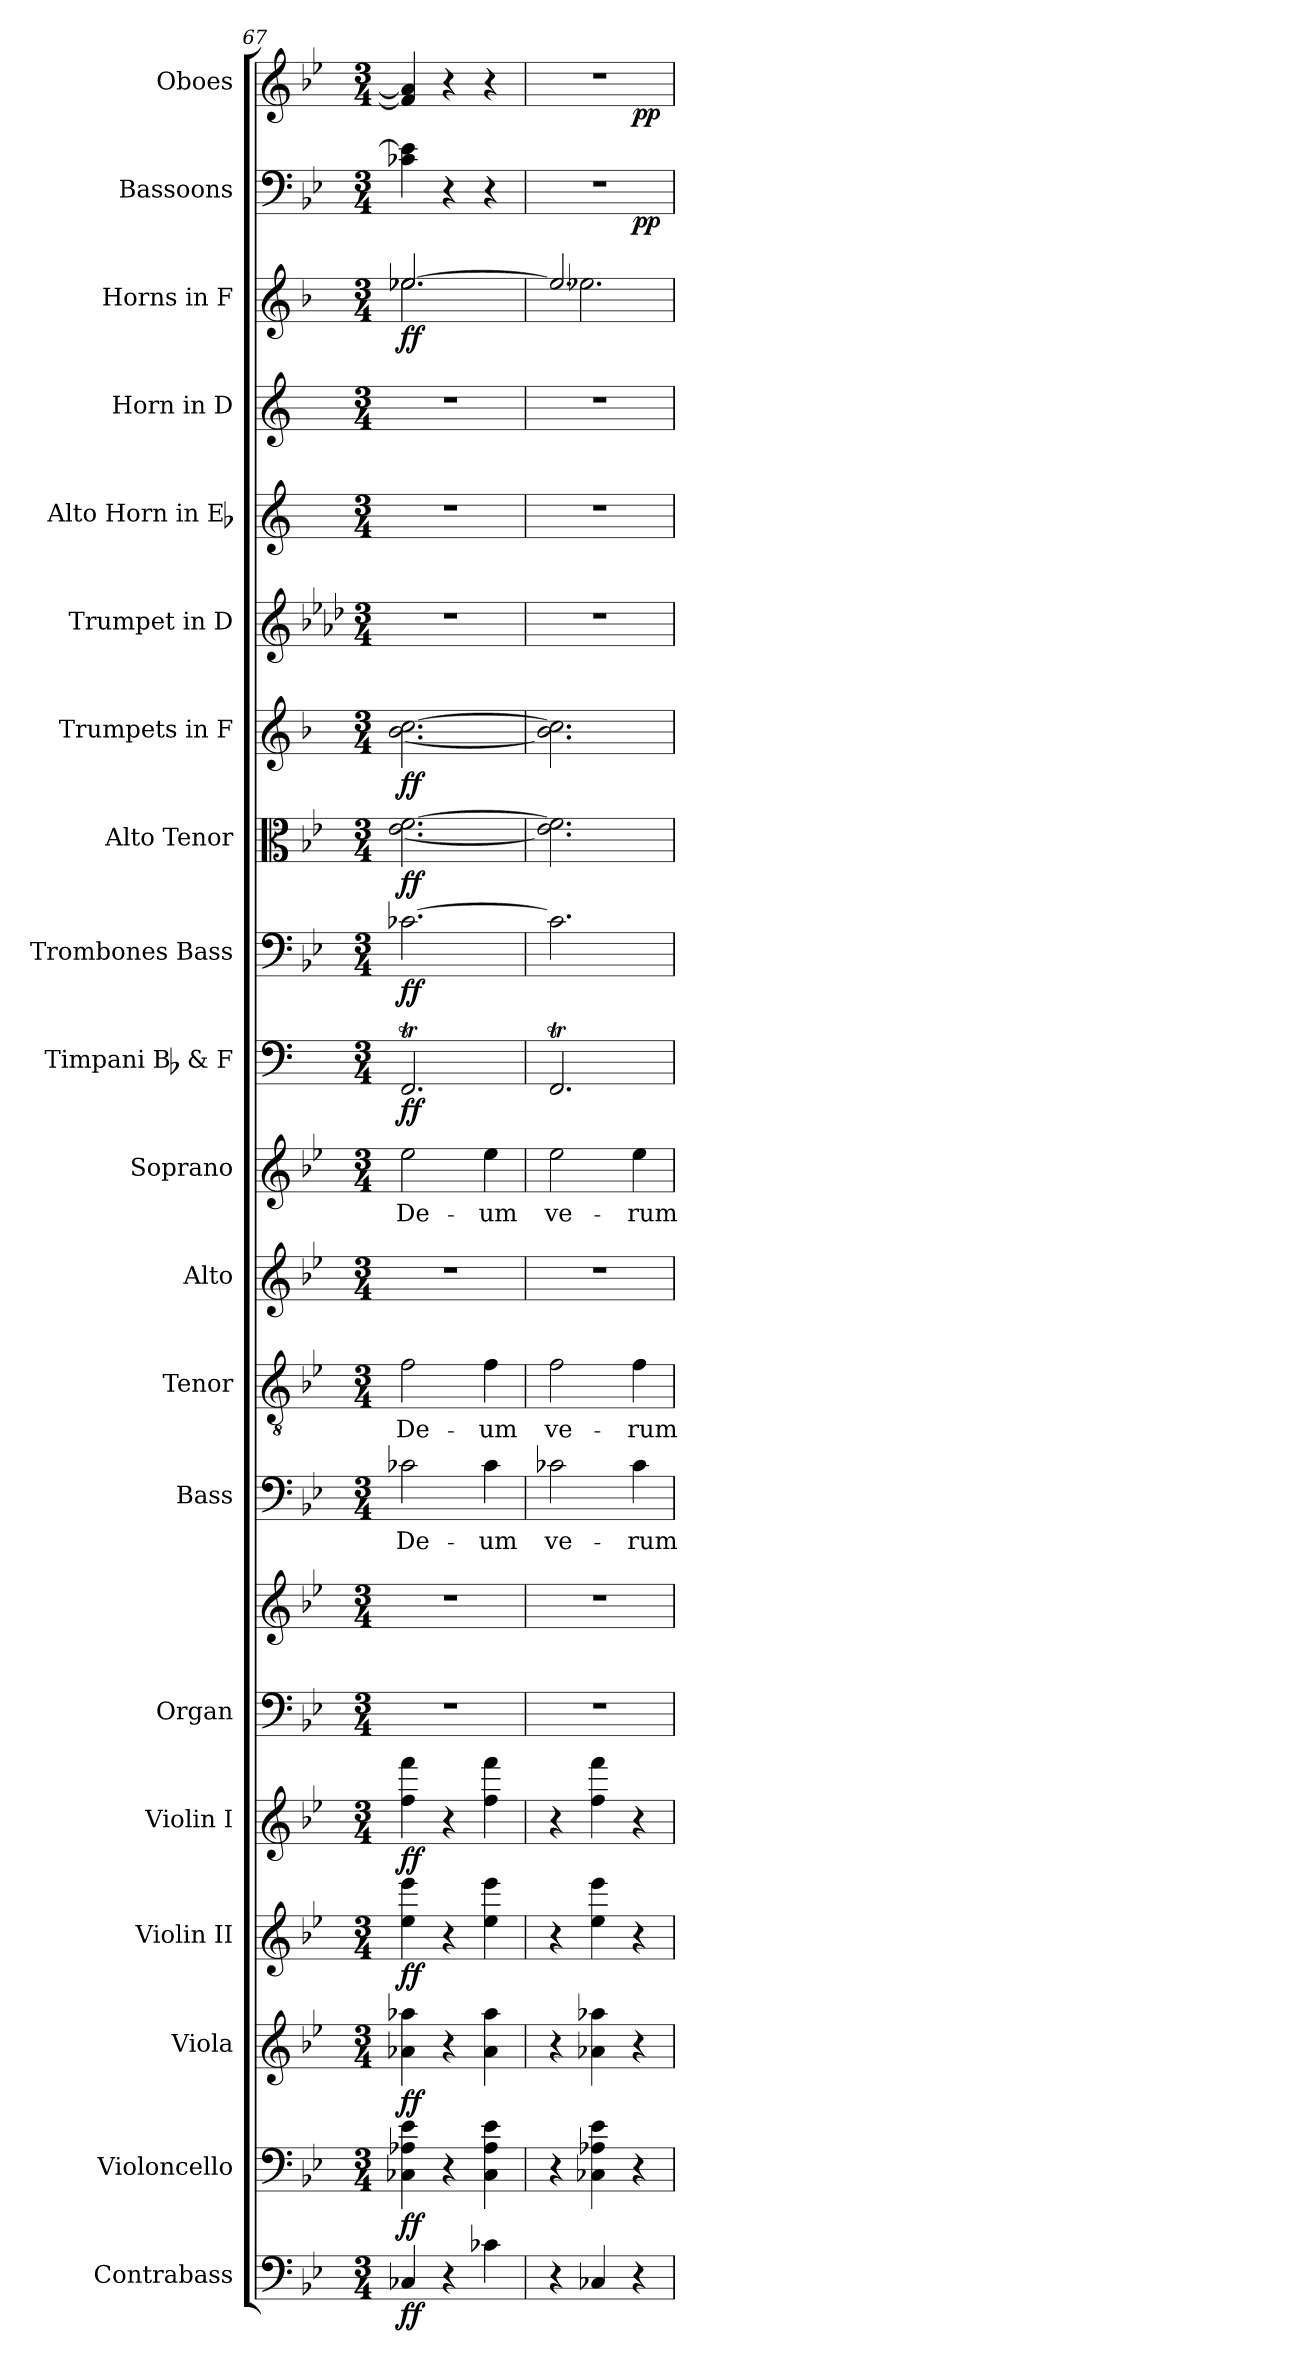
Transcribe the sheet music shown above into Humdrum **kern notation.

**kern	**dynam	**kern	**dynam	**kern	**dynam	**kern	**dynam	**kern	**dynam	**kern	**kern	**kern	**text	**kern	**text	**kern	**kern	**text	**kern	**dynam	**kern	**dynam	**kern	**dynam	**kern	**dynam	**kern	**kern	**kern	**kern	**dynam	**kern	**dynam	**kern	**dynam
*part20	*part20	*part19	*part19	*part18	*part18	*part17	*part17	*part16	*part16	*part15	*part15	*part14	*part14	*part13	*part13	*part12	*part11	*part11	*part10	*part10	*part9	*part9	*part8	*part8	*part7	*part7	*part6	*part5	*part4	*part3	*part3	*part2	*part2	*part1	*part1
*staff21	*staff21	*staff20	*staff20	*staff19	*staff19	*staff18	*staff18	*staff17	*staff17	*staff16	*staff15	*staff14	*staff14	*staff13	*staff13	*staff12	*staff11	*staff11	*staff10	*staff10	*staff9	*staff9	*staff8	*staff8	*staff7	*staff7	*staff6	*staff5	*staff4	*staff3	*staff3	*staff2	*staff2	*staff1	*staff1
*I"Contrabass	*	*I"Violoncello	*	*I"Viola	*	*I"Violin II	*	*I"Violin I	*	*I"Organ	*	*I"Bass	*	*I"Tenor	*	*I"Alto	*I"Soprano	*	*I"Timpani Bb & F	*	*I"Trombones  Bass	*	*I"Alto Tenor	*	*I"Trumpets in F	*	*I"Trumpet in D	*I"Alto Horn in Eb	*I"Horn in D	*I"Horns in F	*	*I"Bassoons	*	*I"Oboes	*
*I'Cb.	*	*I'Vc.	*	*I'Vla.	*	*I'Vln. II	*	*I'Vln. I	*	*I'Org.	*	*I'B.	*	*I'T.	*	*I'A.	*I'S.	*	*I'Timp.	*	*	*	*	*	*	*	*	*	*	*I'Hn.	*	*I'Bsn.	*	*I'Ob.	*
*clefF4	*	*clefF4	*	*clefG2	*	*clefG2	*	*clefG2	*	*clefF4	*clefG2	*clefF4	*	*clefGv2	*	*clefG2	*clefG2	*	*clefF4	*	*clefF4	*	*clefC3	*	*clefG2	*	*clefG2	*clefG2	*clefG2	*clefG2	*	*clefF4	*	*clefG2	*
*ITrd7c12	*	*	*	*	*	*	*	*	*	*	*	*	*	*ITrd7c12	*	*	*	*	*	*	*	*	*	*	*ITrd4c7	*	*ITrd-1c-2	*ITrd5c8	*ITrd6c10	*ITrd4c7	*	*	*	*	*
*k[b-e-]	*	*k[b-e-]	*	*k[b-e-]	*	*k[b-e-]	*	*k[b-e-]	*	*k[b-e-]	*k[b-e-]	*k[b-e-]	*	*k[b-e-]	*	*k[b-e-]	*k[b-e-]	*	*k[]	*	*k[b-e-]	*	*k[b-e-]	*	*k[b-e-]	*	*k[b-e-]	*k[f#c#g#d#]	*k[f#c#]	*k[b-e-]	*	*k[b-e-]	*	*k[b-e-]	*
*B-:	*	*B-:	*	*B-:	*	*B-:	*	*B-:	*	*B-:	*B-:	*B-:	*	*B-:	*	*B-:	*B-:	*	*C:	*	*B-:	*	*B-:	*	*B-:	*	*B-:	*E:	*D:	*B-:	*	*B-:	*	*B-:	*
*M3/4	*	*M3/4	*	*M3/4	*	*M3/4	*	*M3/4	*	*M3/4	*M3/4	*M3/4	*	*M3/4	*	*M3/4	*M3/4	*	*M3/4	*	*M3/4	*	*M3/4	*	*M3/4	*	*M3/4	*M3/4	*M3/4	*M3/4	*	*M3/4	*	*M3/4	*
=67	=67	=67	=67	=67	=67	=67	=67	=67	=67	=67	=67	=67	=67	=67	=67	=67	=67	=67	=67	=67	=67	=67	=67	=67	=67	=67	=67	=67	=67	=67	=67	=67	=67	=67	=67
!	!	!	!	!	!	!	!	!	!	!LO:N:vis=1	!LO:N:vis=1	!	!	!	!	!	!	!	!	!	!	!	!	!	!	!	!	!	!	!	!	!	!	!	!
!	!	!	!	!	!	!	!	!	!	!	!	!	!LO:LY:b:color=#000000	!	!	!	!	!	!	!	!	!	!	!	!	!	!	!	!	!	!	!	!	!	!
!	!	!	!	!	!	!	!	!	!	!	!	!	!	!	!LO:LY:b:color=#000000	!LO:N:vis=1	!	!	!	!	!	!	!	!	!	!	!	!	!	!	!	!	!	!	!
!	!	!	!	!	!	!	!	!	!	!	!	!	!	!	!	!	!	!LO:LY:b:color=#000000	!	!	!	!	!	!	!	!	!LO:N:vis=1	!LO:N:vis=1	!LO:N:vis=1	!	!	!	!	!	!
*	*	*	*	*	*	*	*	*	*	*	*	*	*	*	*	*	*	*	*	*	*	*	*	*	*	*	*	*	*	*^	*	*	*	*	*
4CC-Xi/	ff	4C-Xi\ 4A-Xi 4e-i	ff	4a-Xi\ 4aa-Xi	ff	4ee-i\ 4eee-i	ff	4ffi\ 4fffi	ff	2.r	2.r	2c-Xi\	De-	2Fi\	De-	2.r	2ee-i\	De-	2.FFTi/	ff	[2.c-Xi\	ff	[2.e-i\ [2.fi	ff	[2.e-i\ [2.fi	ff	2.r	2.r	2.r	[2.a-Xi/	2.a-i\	ff	4c-Xi\ 4e-i]	.	4fi/] 4a-i]	.
4r	.	4r	.	4r	.	4r	.	4r	.	.	.	.	.	.	.	.	.	.	.	.	.	.	.	.	.	.	.	.	.	.	.	.	4r	.	4r	.
!	!	!	!	!	!	!	!	!	!	!	!	!	!LO:LY:b:color=#000000	!	!	!	!	!	!	!	!	!	!	!	!	!	!	!	!	!	!	!	!	!	!	!
!	!	!	!	!	!	!	!	!	!	!	!	!	!	!	!LO:LY:b:color=#000000	!	!	!	!	!	!	!	!	!	!	!	!	!	!	!	!	!	!	!	!	!
!	!	!	!	!	!	!	!	!	!	!	!	!	!	!	!	!	!	!LO:LY:b:color=#000000	!	!	!	!	!	!	!	!	!	!	!	!	!	!	!	!	!	!
4C-Xi\	.	4C-i\ 4A-i 4e-i	.	4a-i\ 4aa-i	.	4ee-i\ 4eee-i	.	4ffi\ 4fffi	.	.	.	4c-i\	-um	4Fi\	-um	.	4ee-i\	-um	.	.	.	.	.	.	.	.	.	.	.	.	.	.	4r	.	4r	.
=68	=68	=68	=68	=68	=68	=68	=68	=68	=68	=68	=68	=68	=68	=68	=68	=68	=68	=68	=68	=68	=68	=68	=68	=68	=68	=68	=68	=68	=68	=68	=68	=68	=68	=68	=68	=68
!	!	!	!	!	!	!	!	!	!	!LO:N:vis=1	!LO:N:vis=1	!	!	!	!	!	!	!	!	!	!	!	!	!	!	!	!	!	!	!	!	!	!	!	!	!
!	!	!	!	!	!	!	!	!	!	!	!	!	!LO:LY:b:color=#000000	!	!	!	!	!	!	!	!	!	!	!	!	!	!	!	!	!	!	!	!	!	!	!
!	!	!	!	!	!	!	!	!	!	!	!	!	!	!	!LO:LY:b:color=#000000	!LO:N:vis=1	!	!	!	!	!	!	!	!	!	!	!	!	!	!	!	!	!	!	!	!
!	!	!	!	!	!	!	!	!	!	!	!	!	!	!	!	!	!	!LO:LY:b:color=#000000	!	!	!	!	!	!	!	!	!LO:N:vis=1	!LO:N:vis=1	!LO:N:vis=1	!	!	!	!LO:N:vis=1	!	!LO:N:vis=1	!
*	*	*	*	*	*	*	*	*	*	*	*	*	*	*	*	*	*	*	*	*	*	*	*	*	*	*	*	*	*	*	*	*	*^	*	*^	*
4r	.	4r	.	4r	.	4r	.	4r	.	2.r	2.r	2c-Xi\	ve-	2Fi\	ve-	2.r	2ee-i\	ve-	2.FFTi/	.	2.c-i\]	.	2.e-i\] 2.fi]	.	2.e-i\] 2.fi]	.	2.r	2.r	2.r	2.a-i/]	2.a-i\	.	2.r	2ryy	.	2.r	2ryy	.
4CC-Xi/	.	4C-Xi\ 4A-Xi 4e-i	.	4a-Xi\ 4aa-Xi	.	4ee-i\ 4eee-i	.	4ffi\ 4fffi	.	.	.	.	.	.	.	.	.	.	.	.	.	.	.	.	.	.	.	.	.	.	.	.	.	.	.	.	.	.
!	!	!	!	!	!	!	!	!	!	!	!	!	!LO:LY:b:color=#000000	!	!	!	!	!	!	!	!	!	!	!	!	!	!	!	!	!	!	!	!	!	!	!	!	!
!	!	!	!	!	!	!	!	!	!	!	!	!	!	!	!LO:LY:b:color=#000000	!	!	!	!	!	!	!	!	!	!	!	!	!	!	!	!	!	!	!	!	!	!	!
!	!	!	!	!	!	!	!	!	!	!	!	!	!	!	!	!	!	!LO:LY:b:color=#000000	!	!	!	!	!	!	!	!	!	!	!	!	!	!	!	!	!	!	!	!
4r	.	4r	.	4r	.	4r	.	4r	.	.	.	4c-i\	-rum	4Fi\	-rum	.	4ee-i\	-rum	.	.	.	.	.	.	.	.	.	.	.	.	.	.	.	4ryy	pp	.	4ryy	pp
*	*	*	*	*	*	*	*	*	*	*	*	*	*	*	*	*	*	*	*	*	*	*	*	*	*	*	*	*	*	*v	*v	*	*	*	*	*v	*v	*
*	*	*	*	*	*	*	*	*	*	*	*	*	*	*	*	*	*	*	*	*	*	*	*	*	*	*	*	*	*	*	*	*v	*v	*	*	*
=	=	=	=	=	=	=	=	=	=	=	=	=	=	=	=	=	=	=	=	=	=	=	=	=	=	=	=	=	=	=	=	=	=	=	=
*-	*-	*-	*-	*-	*-	*-	*-	*-	*-	*-	*-	*-	*-	*-	*-	*-	*-	*-	*-	*-	*-	*-	*-	*-	*-	*-	*-	*-	*-	*-	*-	*-	*-	*-	*-
